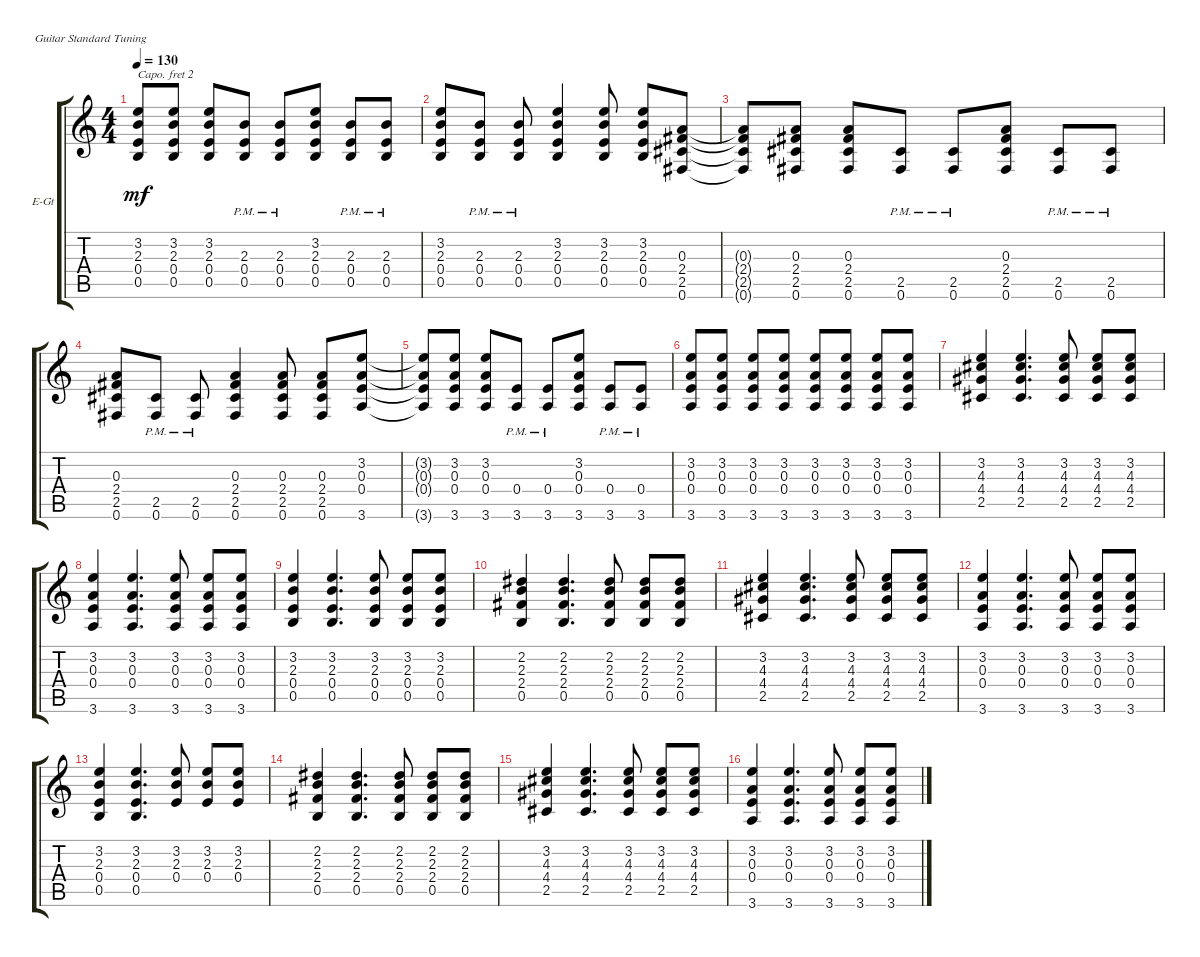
\defaultSystemsLayout 4
\bracketExtendMode groupsimilarinstruments
\firstSystemTrackNameOrientation horizontal
\otherSystemsTrackNameOrientation horizontal
\track ("Electric Guitar" "E-Gt") {instrument distortionguitar}
\staff {score tabs}
\capo 2
\tuning (E4 B3 G3 D3 A2 E2)
\ts (4 4)
\tempo 130
\clef g2
\ks c
(0.4{t} 2.3{t} 3.2{t} 0.5{t}).8{dy mf} (0.4 2.3 3.2 0.5).8 (3.2 2.3 0.4 0.5).8 (0.4{pm} 2.3{pm} 0.5{pm}).8 (0.4{pm} 2.3{pm} 0.5{pm}).8 (0.4 2.3 3.2 0.5).8 (0.4{pm} 2.3{pm} 0.5{pm}).8 (2.3{pm} 0.4{pm} 0.5{pm}).8 |
(0.4 2.3 3.2 0.5).8 (0.4{pm} 2.3{pm} 0.5{pm}).8 (2.3{pm} 0.4{pm} 0.5{pm}).8 (0.4 2.3 3.2 0.5).4 (3.2 2.3 0.4 0.5).8 (0.4 2.3 3.2 0.5).8 (2.5 2.4 0.3 0.6).8 |
(2.5{t} 2.4{t} 0.3{t} 0.6{t}).8 (0.6 2.5 2.4 0.3).8 (0.3 2.4 2.5 0.6).8 (0.6{pm} 2.5{pm}).8 (2.5{pm} 0.6{pm}).8 (0.6 2.5 2.4 0.3).8 (2.5{pm} 0.6{pm}).8 (2.5{pm} 0.6{pm}).8 |
(0.6 2.5 2.4 0.3).8 (2.5{pm} 0.6{pm}).8 (2.5{pm} 0.6{pm}).8 (0.6 2.5 2.4 0.3).4 (0.3 2.4 2.5 0.6).8 (0.6 2.5 2.4 0.3).8 (3.6 0.4 0.3 3.2).8 |
(3.6{t} 0.4{t} 0.3{t} 3.2{t}).8 (3.6 0.4 0.3 3.2).8 (3.6 0.4 0.3 3.2).8 (0.4{pm} 3.6{pm}).8 (0.4{pm} 3.6{pm}).8 (3.2 0.3 0.4 3.6).8 (3.6{pm} 0.4{pm}).8 (3.6{pm} 0.4{pm}).8 |
(3.2 0.3 0.4 3.6).8 (3.6 0.4 0.3 3.2).8 (3.6 0.4 0.3 3.2).8 (3.6 0.4 0.3 3.2).8 (3.6 0.4 0.3 3.2).8 (3.6 0.4 0.3 3.2).8 (3.6 0.4 0.3 3.2).8 (3.6 0.4 0.3 3.2).8 |
(2.5 4.4 4.3 3.2).4 (2.5 4.4 4.3 3.2).4{d} (2.5 4.4 4.3 3.2).8 (2.5 4.4 4.3 3.2).8 (3.2 4.3 4.4 2.5).8 |
(3.6 0.4 0.3 3.2).4 (3.2 0.3 0.4 3.6).4{d} (3.6 0.4 0.3 3.2).8 (3.6 0.4 0.3 3.2).8 (3.6 0.4 0.3 3.2).8 |
(0.4 2.3 3.2 0.5).4 (0.4 2.3 3.2 0.5).4{d} (0.4 2.3 3.2 0.5).8 (0.4 2.3 3.2 0.5).8 (3.2 2.3 0.4 0.5).8 |
(0.5 2.4 2.3 2.2).4 (0.5 2.4 2.3 2.2).4{d} (0.5 2.4 2.3 2.2).8 (0.5 2.4 2.3 2.2).8 (2.2 2.3 2.4 0.5).8 |
(2.5 4.4 4.3 3.2).4 (2.5 4.4 4.3 3.2).4{d} (2.5 4.4 4.3 3.2).8 (2.5 4.4 4.3 3.2).8 (3.2 4.3 4.4 2.5).8 |
(3.6 0.4 0.3 3.2).4 (3.2 0.3 0.4 3.6).4{d} (3.6 0.4 0.3 3.2).8 (3.6 0.4 0.3 3.2).8 (3.6 0.4 0.3 3.2).8 |
(0.4 2.3 3.2 0.5).4 (0.4 2.3 3.2 0.5).4{d} (0.4 2.3 3.2).8 (0.4 2.3 3.2).8 (3.2 2.3 0.4).8 |
(0.5 2.4 2.3 2.2).4 (0.5 2.4 2.3 2.2).4{d} (0.5 2.4 2.3 2.2).8 (0.5 2.4 2.3 2.2).8 (2.2 2.3 2.4 0.5).8 |
(2.5 4.4 4.3 3.2).4 (2.5 4.4 4.3 3.2).4{d} (2.5 4.4 4.3 3.2).8 (2.5 4.4 4.3 3.2).8 (3.2 4.3 4.4 2.5).8 |
(3.6 0.4 0.3 3.2).4 (3.2 0.3 0.4 3.6).4{d} (3.6 0.4 0.3 3.2).8 (3.6 0.4 0.3 3.2).8 (3.6 0.4 0.3 3.2).8
